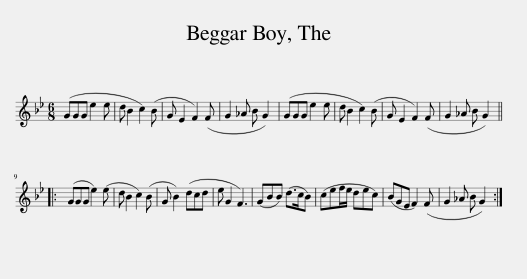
X:1
L:1/8
M:6/8
I:linebreak $
K:Gmin
V:1 treble
V:1
 (GGG e2 e | d B2 c2) (B | G E2 F2) (F | G2 _A B G2) | (GGG e2 e | %5
 d B2 c2) (B | G E2 F2) (F | G2 _A B G2) |:$ (GGG e2) (e | d B2 c2) (B | %10
 G B2) (dcd | e G2 F3) | (GBB) (d>cB) | (cef/e/ dec) | (BGE F2) (F | %15
 G2 _A B G2) :| %16
